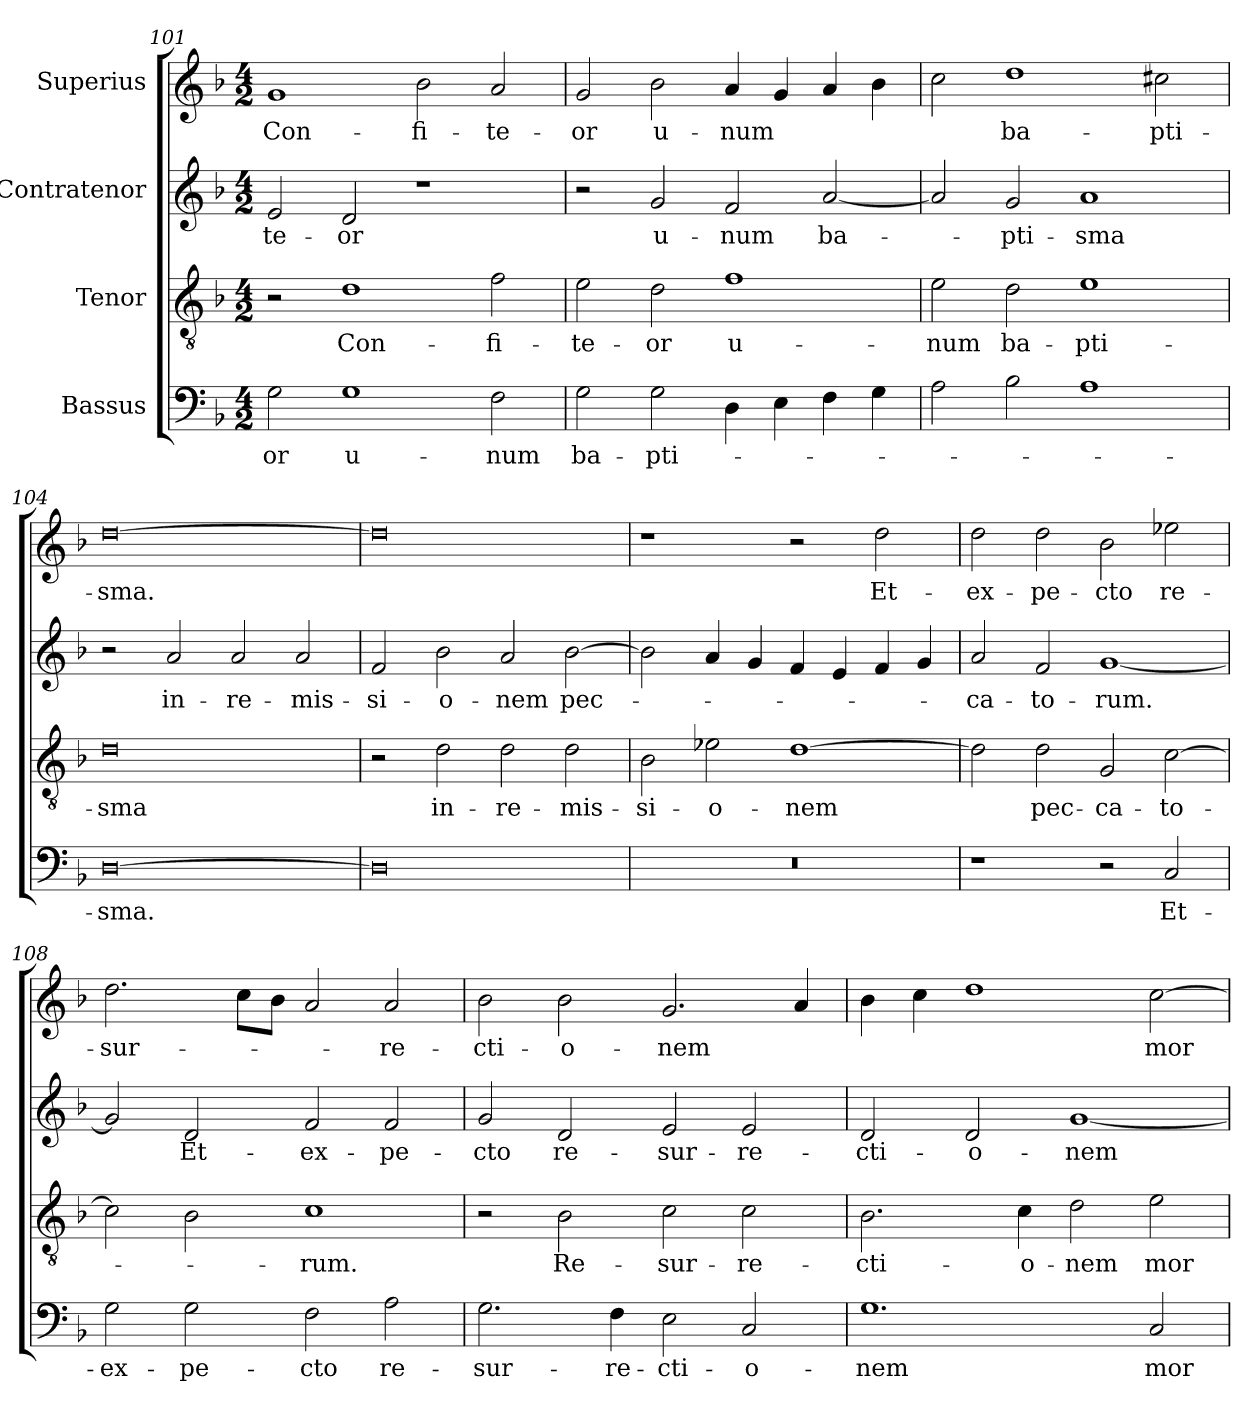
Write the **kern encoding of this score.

**kern	**text	**kern	**text	**kern	**text	**kern	**text
*part4	*part4	*part3	*part3	*part2	*part2	*part1	*part1
*staff4	*staff4	*staff3	*staff3	*staff2	*staff2	*staff1	*staff1
*I"Bassus	*	*I"Tenor	*	*I"Contratenor	*	*I"Superius	*
*clefF4	*	*clefGv2	*	*clefG2	*	*clefG2	*
*k[b-]	*	*k[b-]	*	*k[b-]	*	*k[b-]	*
*M4/2	*	*M4/2	*	*M4/2	*	*M4/2	*
=101	=101	=101	=101	=101	=101	=101	=101
2G\	-or	2r	.	2e/	-te-	1g/	Con-
1G\	u-	1d\	Con-	2d/	-or	.	.
.	.	.	.	1r	.	2b-\	-fi-
2F\	-num	2f\	-fi-	.	.	2a/	-te-
=102	=102	=102	=102	=102	=102	=102	=102
2G\	ba-	2e\	-te-	2r	.	2g/	-or
2G\	-pti-	2d\	-or	2g/	u-	2b-\	u-
4D\	.	1f\	u-	2f/	-num	4a/	-num
4E\	.	.	.	.	.	4g/	.
4F\	.	.	.	[2a/	ba-	4a/	.
4G\	.	.	.	.	.	4b-\	.
=103	=103	=103	=103	=103	=103	=103	=103
2A\	.	2e\	-num	2a/]	.	2cc\	.
2B-\	.	2d\	ba-	2g/	-pti-	1dd\	ba-
1A\	.	1e\	-pti-	1a/	-sma	.	.
.	.	.	.	.	.	2cc#X\	-pti-
=104	=104	=104	=104	=104	=104	=104	=104
[0D\	-sma.	0d\	-sma	2r	.	[0dd\	-sma.
.	.	.	.	2a/	in-	.	.
.	.	.	.	2a/	re-	.	.
.	.	.	.	2a/	-mis-	.	.
=105	=105	=105	=105	=105	=105	=105	=105
0D\]	.	2r	.	2f/	-si-	0dd\]	.
.	.	2d\	in-	2b-\	-o-	.	.
.	.	2d\	re-	2a/	-nem	.	.
.	.	2d\	-mis-	[2b-\	pec-	.	.
=106	=106	=106	=106	=106	=106	=106	=106
0r	.	2B-\	-si-	2b-\]	.	1r	.
.	.	2e-X\	-o-	4a/	.	.	.
.	.	.	.	4g/	.	.	.
.	.	[1d\	-nem	4f/	.	2r	.
.	.	.	.	4e/	.	.	.
.	.	.	.	4f/	.	2dd\	Et-
.	.	.	.	4g/	.	.	.
=107	=107	=107	=107	=107	=107	=107	=107
1r	.	2d\]	.	2a/	-ca-	2dd\	ex-
.	.	2d\	pec-	2f/	-to-	2dd\	-pe-
2r	.	2G/	-ca-	[1g/	-rum.	2b-\	-cto
2C/	Et-	[2c\	-to-	.	.	2ee-X\	re-
=108	=108	=108	=108	=108	=108	=108	=108
2G\	ex-	2c\]	.	2g/]	.	2.dd\	-sur-
2G\	-pe-	2B-\	.	2d/	Et-	.	.
.	.	.	.	.	.	8cc\L	.
.	.	.	.	.	.	8b-\J	.
2F\	-cto	1c\	-rum.	2f/	ex-	2a/	.
2A\	re-	.	.	2f/	-pe-	2a/	-re-
=109	=109	=109	=109	=109	=109	=109	=109
2.G\	-sur-	2r	.	2g/	-cto	2b-\	-cti-
.	.	2B-\	Re-	2d/	re-	2b-\	-o-
4F\	-re-	.	.	.	.	.	.
2E\	-cti-	2c\	-sur-	2e/	-sur-	2.g/	-nem
2C/	-o-	2c\	-re-	2e/	-re-	.	.
.	.	.	.	.	.	4a/	.
=110	=110	=110	=110	=110	=110	=110	=110
1.G\	-nem	2.B-\	-cti-	2d/	-cti-	4b-\	.
.	.	.	.	.	.	4cc\	.
.	.	.	.	2d/	-o-	1dd\	.
.	.	4c\	-o-	.	.	.	.
.	.	2d\	-nem	[1g/	-nem	.	.
2C/	mor-	2e\	mor-	.	.	[2cc\	mor-
=	=	=	=	=	=	=	=
*-	*-	*-	*-	*-	*-	*-	*-
